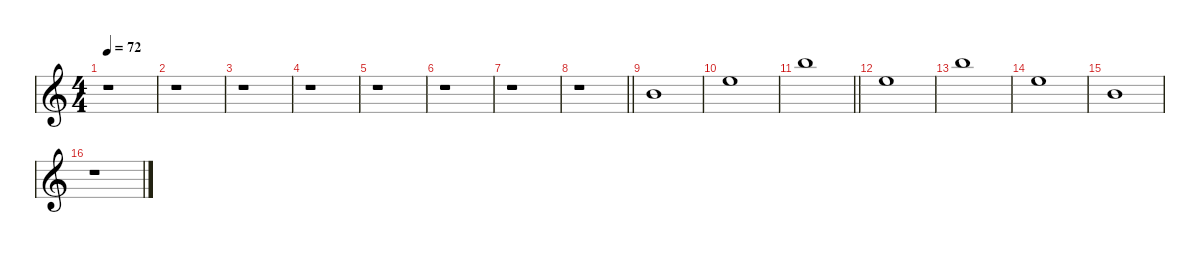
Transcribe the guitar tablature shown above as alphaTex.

\defaultSystemsLayout 4
\hideDynamics
\bracketExtendMode nobrackets
\singleTrackTrackNamePolicy hidden
\multiTrackTrackNamePolicy hidden
\otherSystemsTrackNameOrientation horizontal
\track ("Piano" "el.pno.") {instrument electricpiano1}
\staff {score}
\tuning (E4 B3 G3 D3 A2 E2)
\ts (4 4)
\tempo 72
\clef g2
\ks c
r.1{dy f instrument electricpiano1 beam Down} |
r.1{beam Down} |
r.1{beam Down} |
r.1{beam Down} |
r.1{beam Down} |
r.1{beam Down} |
r.1{beam Down} |
\barLineRight lightlight
r.1{beam Down} |
12.2.1{beam Down} |
12.1.1{dy mf beam Down} |
\barLineRight lightlight
19.1.1{dy f beam Down} |
17.2.1{dy mf beam Down} |
19.1.1{beam Down} |
17.2.1{beam Down} |
16.3.1{dy f beam Down} |
r.1{beam Down}
